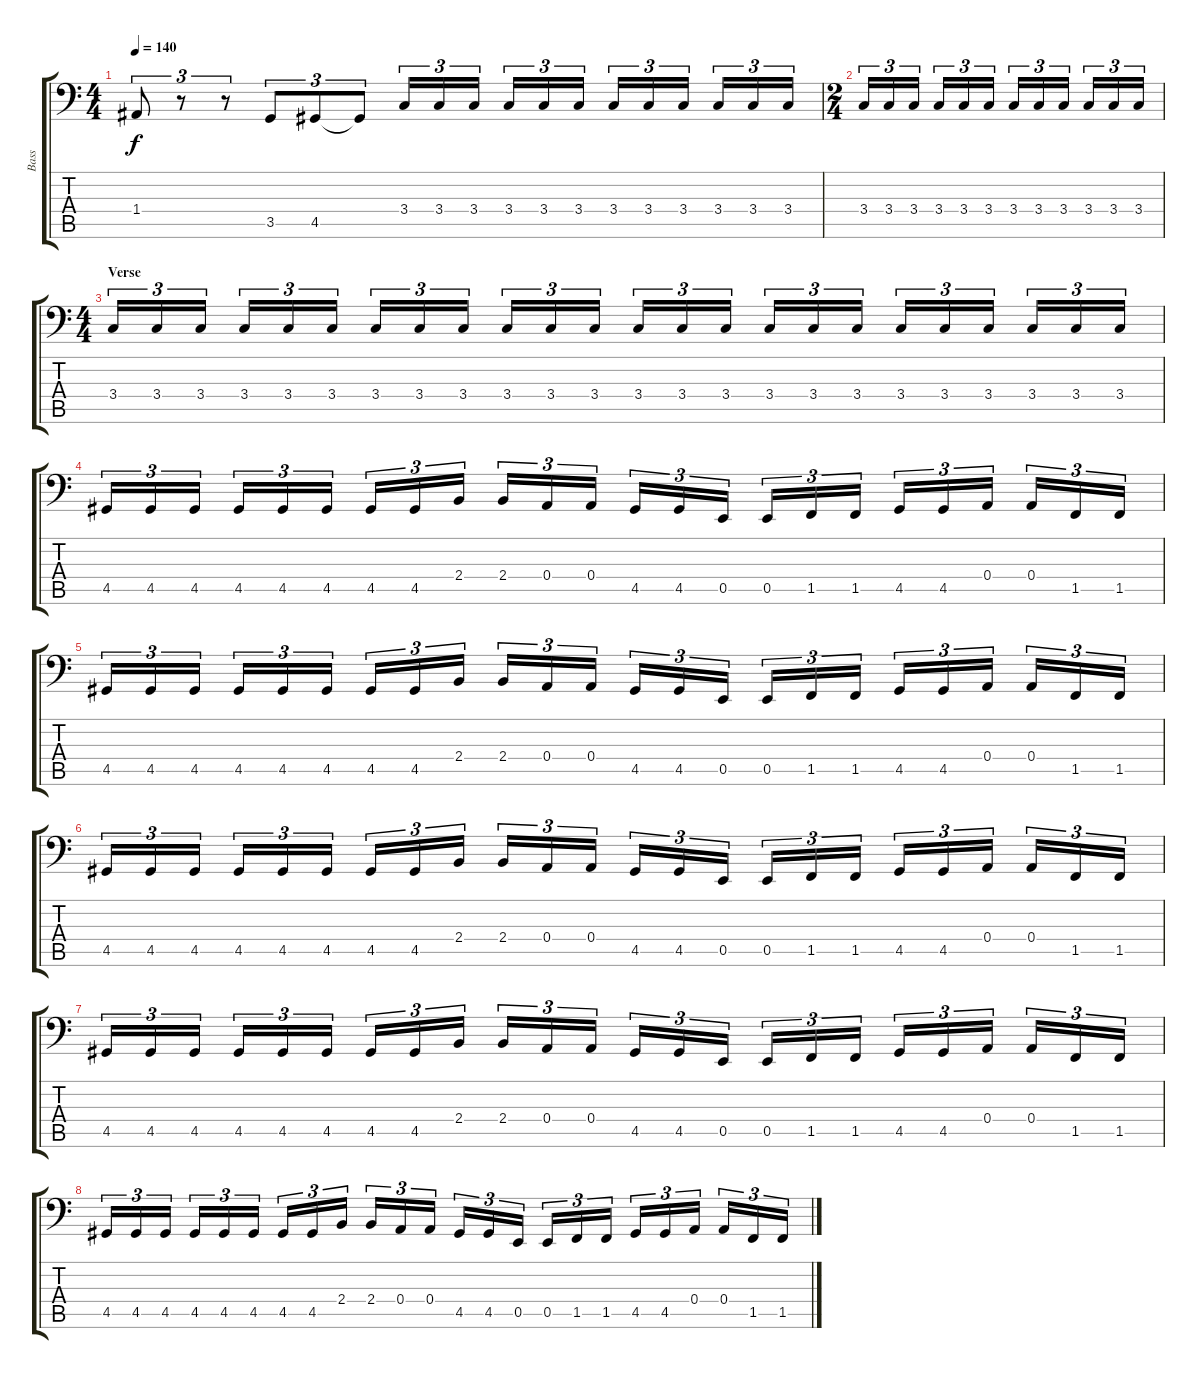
\track ("Bass" "Bass") {instrument electricbassfinger}
\staff {score tabs}
\tuning (C3 G2 D2 A1 E1 B0) {hide}
\ts (4 4)
\tempo 140
\clef f4
\ks c
1.4.8{tu (3 2) dy f} r.8{tu (3 2)} r.8{tu (3 2)} 3.5.8{tu (3 2)} 4.5.8{tu (3 2)} 4.5{t}.8{tu (3 2)} 3.4.16{tu (3 2)} 3.4.16{tu (3 2)} 3.4.16{tu (3 2)} 3.4.16{tu (3 2)} 3.4.16{tu (3 2)} 3.4.16{tu (3 2)} 3.4.16{tu (3 2)} 3.4.16{tu (3 2)} 3.4.16{tu (3 2)} 3.4.16{tu (3 2)} 3.4.16{tu (3 2)} 3.4.16{tu (3 2)} |
\ts (2 4)
3.4.16{tu (3 2)} 3.4.16{tu (3 2)} 3.4.16{tu (3 2)} 3.4.16{tu (3 2)} 3.4.16{tu (3 2)} 3.4.16{tu (3 2)} 3.4.16{tu (3 2)} 3.4.16{tu (3 2)} 3.4.16{tu (3 2)} 3.4.16{tu (3 2)} 3.4.16{tu (3 2)} 3.4.16{tu (3 2)} |
\ts (4 4)
\section ("" "Verse")
3.4.16{tu (3 2)} 3.4.16{tu (3 2)} 3.4.16{tu (3 2)} 3.4.16{tu (3 2)} 3.4.16{tu (3 2)} 3.4.16{tu (3 2)} 3.4.16{tu (3 2)} 3.4.16{tu (3 2)} 3.4.16{tu (3 2)} 3.4.16{tu (3 2)} 3.4.16{tu (3 2)} 3.4.16{tu (3 2)} 3.4.16{tu (3 2)} 3.4.16{tu (3 2)} 3.4.16{tu (3 2)} 3.4.16{tu (3 2)} 3.4.16{tu (3 2)} 3.4.16{tu (3 2)} 3.4.16{tu (3 2)} 3.4.16{tu (3 2)} 3.4.16{tu (3 2)} 3.4.16{tu (3 2)} 3.4.16{tu (3 2)} 3.4.16{tu (3 2)} |
4.5.16{tu (3 2)} 4.5.16{tu (3 2)} 4.5.16{tu (3 2)} 4.5.16{tu (3 2)} 4.5.16{tu (3 2)} 4.5.16{tu (3 2)} 4.5.16{tu (3 2)} 4.5.16{tu (3 2)} 2.4.16{tu (3 2)} 2.4.16{tu (3 2)} 0.4.16{tu (3 2)} 0.4.16{tu (3 2)} 4.5.16{tu (3 2)} 4.5.16{tu (3 2)} 0.5.16{tu (3 2)} 0.5.16{tu (3 2)} 1.5.16{tu (3 2)} 1.5.16{tu (3 2)} 4.5.16{tu (3 2)} 4.5.16{tu (3 2)} 0.4.16{tu (3 2)} 0.4.16{tu (3 2)} 1.5.16{tu (3 2)} 1.5.16{tu (3 2)} |
4.5.16{tu (3 2)} 4.5.16{tu (3 2)} 4.5.16{tu (3 2)} 4.5.16{tu (3 2)} 4.5.16{tu (3 2)} 4.5.16{tu (3 2)} 4.5.16{tu (3 2)} 4.5.16{tu (3 2)} 2.4.16{tu (3 2)} 2.4.16{tu (3 2)} 0.4.16{tu (3 2)} 0.4.16{tu (3 2)} 4.5.16{tu (3 2)} 4.5.16{tu (3 2)} 0.5.16{tu (3 2)} 0.5.16{tu (3 2)} 1.5.16{tu (3 2)} 1.5.16{tu (3 2)} 4.5.16{tu (3 2)} 4.5.16{tu (3 2)} 0.4.16{tu (3 2)} 0.4.16{tu (3 2)} 1.5.16{tu (3 2)} 1.5.16{tu (3 2)} |
4.5.16{tu (3 2)} 4.5.16{tu (3 2)} 4.5.16{tu (3 2)} 4.5.16{tu (3 2)} 4.5.16{tu (3 2)} 4.5.16{tu (3 2)} 4.5.16{tu (3 2)} 4.5.16{tu (3 2)} 2.4.16{tu (3 2)} 2.4.16{tu (3 2)} 0.4.16{tu (3 2)} 0.4.16{tu (3 2)} 4.5.16{tu (3 2)} 4.5.16{tu (3 2)} 0.5.16{tu (3 2)} 0.5.16{tu (3 2)} 1.5.16{tu (3 2)} 1.5.16{tu (3 2)} 4.5.16{tu (3 2)} 4.5.16{tu (3 2)} 0.4.16{tu (3 2)} 0.4.16{tu (3 2)} 1.5.16{tu (3 2)} 1.5.16{tu (3 2)} |
4.5.16{tu (3 2)} 4.5.16{tu (3 2)} 4.5.16{tu (3 2)} 4.5.16{tu (3 2)} 4.5.16{tu (3 2)} 4.5.16{tu (3 2)} 4.5.16{tu (3 2)} 4.5.16{tu (3 2)} 2.4.16{tu (3 2)} 2.4.16{tu (3 2)} 0.4.16{tu (3 2)} 0.4.16{tu (3 2)} 4.5.16{tu (3 2)} 4.5.16{tu (3 2)} 0.5.16{tu (3 2)} 0.5.16{tu (3 2)} 1.5.16{tu (3 2)} 1.5.16{tu (3 2)} 4.5.16{tu (3 2)} 4.5.16{tu (3 2)} 0.4.16{tu (3 2)} 0.4.16{tu (3 2)} 1.5.16{tu (3 2)} 1.5.16{tu (3 2)} |
4.5.16{tu (3 2)} 4.5.16{tu (3 2)} 4.5.16{tu (3 2)} 4.5.16{tu (3 2)} 4.5.16{tu (3 2)} 4.5.16{tu (3 2)} 4.5.16{tu (3 2)} 4.5.16{tu (3 2)} 2.4.16{tu (3 2)} 2.4.16{tu (3 2)} 0.4.16{tu (3 2)} 0.4.16{tu (3 2)} 4.5.16{tu (3 2)} 4.5.16{tu (3 2)} 0.5.16{tu (3 2)} 0.5.16{tu (3 2)} 1.5.16{tu (3 2)} 1.5.16{tu (3 2)} 4.5.16{tu (3 2)} 4.5.16{tu (3 2)} 0.4.16{tu (3 2)} 0.4.16{tu (3 2)} 1.5.16{tu (3 2)} 1.5.16{tu (3 2)}
